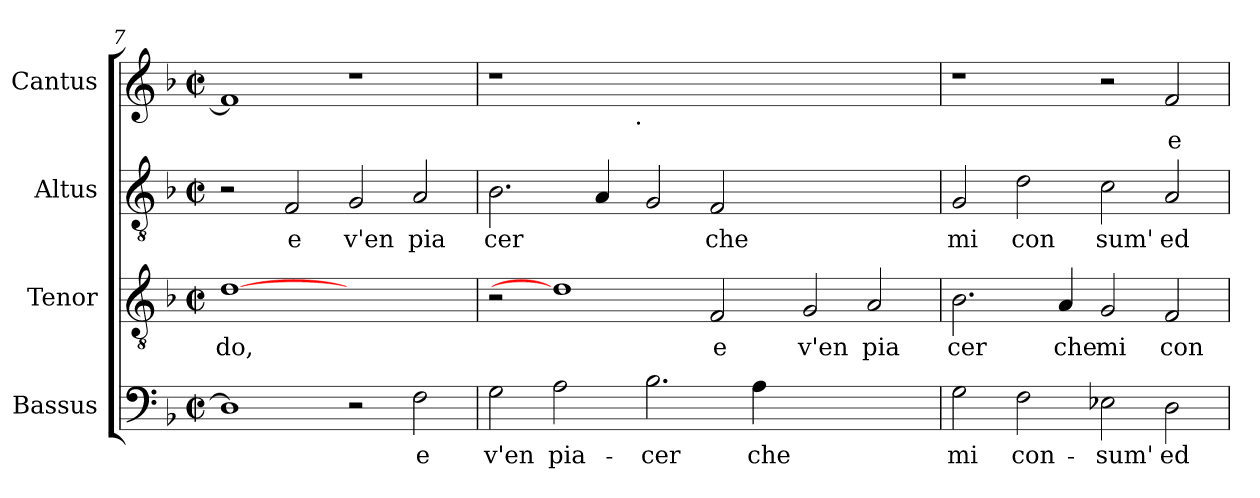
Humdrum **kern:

**kern	**text	**kern	**text	**kern	**text	**kern	**text
*part4	*part4	*part3	*part3	*part2	*part2	*part1	*part1
*staff4	*staff4	*staff3	*staff3	*staff2	*staff2	*staff1	*staff1
*I"Bassus	*	*I"Tenor	*	*I"Altus	*	*I"Cantus	*
!!LO:LB:g=z
*clefF4	*	*clefGv2	*	*clefGv2	*	*clefG2	*
*k[b-]	*	*k[b-]	*	*k[b-]	*	*k[b-]	*
*F:	*	*F:	*	*F:	*	*F:	*
*M2/2	*	*M2/2	*	*M2/2	*	*M2/2	*
*met(c|)	*	*met(c|)	*	*met(c|)	*	*met(c|)	*
=7	=7	=7	=7	=7	=7	=7	=7
!	!	!	!LO:LY:b:cj	!	!	!	!
1D]	.	[1d	-do,	2r	.	1f]	.
!	!	!	!	!	!LO:LY:b:cj	!	!
.	.	.	.	2F/	e	.	.
!	!	!	!	!	!LO:LY:b:cj	!	!
2r	.	1ryy	.	2G/	v'en	1r	.
!	!LO:LY:b:cj	!	!	!	!LO:LY:b:cj	!	!
2F\	e	.	.	2A/	pia	.	.
=8	=8	=8	=8	=8	=8	=8	=8
!	!LO:LY:b:cj	!	!	!	!LO:LY:b	!	!
*	*	*	*	*	*	*^	*
2G\	v'en	2r	.	2.B-\	cer	1r	2ryy	.
!	!LO:LY:b:cj	!	!	!	!	!	!	!
2A\	pia-	1d]	.	.	.	.	4...ryy	.
.	.	.	.	4A/	.	.	.	.
!	!	!	!	!	!	!	!LO:TX:b:t=.	!
.	.	.	.	.	.	.	1ryy	.
!	!LO:LY:b:cj	!	!	!	!	!	!	!
2.B-\	-cer	.	.	2G/	.	0ryy	.	.
!	!	!	!LO:LY:b:cj	!	!LO:LY:b:cj	!	!	!
.	.	2F/	e	2F/	che	.	.	.
!	!LO:LY:b:cj	!	!	!	!	!	!	!
4A\	che	.	.	.	.	.	.	.
.	.	.	.	.	.	.	1ryy	.
!	!	!	!LO:LY:b:cj	!	!	!	!	!
1ryy	.	2G/	v'en	1ryy	.	.	.	.
!	!	!	!LO:LY:b:cj	!	!	!	!	!
.	.	2A/	pia	.	.	.	.	.
.	.	.	.	.	.	.	32ryy	.
=9	=9	=9	=9	=9	=9	=9	=9	=9
!	!LO:LY:b:cj	!	!LO:LY:b:cj	!	!LO:LY:b:cj	!	!	!
*	*	*	*	*	*	*v	*v	*
2G\	mi	2.B-\	cer	2G/	mi	1r	.
!	!LO:LY:b:cj	!	!	!	!LO:LY:b:cj	!	!
2F\	con-	.	.	2d\	con	.	.
!	!	!	!LO:LY:b:cj	!	!	!	!
.	.	4A/	che	.	.	.	.
!	!LO:LY:b:cj	!	!LO:LY:b:cj	!	!LO:LY:b:cj	!	!
2E-\	-sum'	2G/	mi	2c\	sum'	2r	.
!	!LO:LY:b:cj	!	!LO:LY:b:cj	!	!LO:LY:b:cj	!	!LO:LY:b:cj
2D\	ed	2F/	con	2A/	ed	2f/	e
=	=	=	=	=	=	=	=
*-	*-	*-	*-	*-	*-	*-	*-
